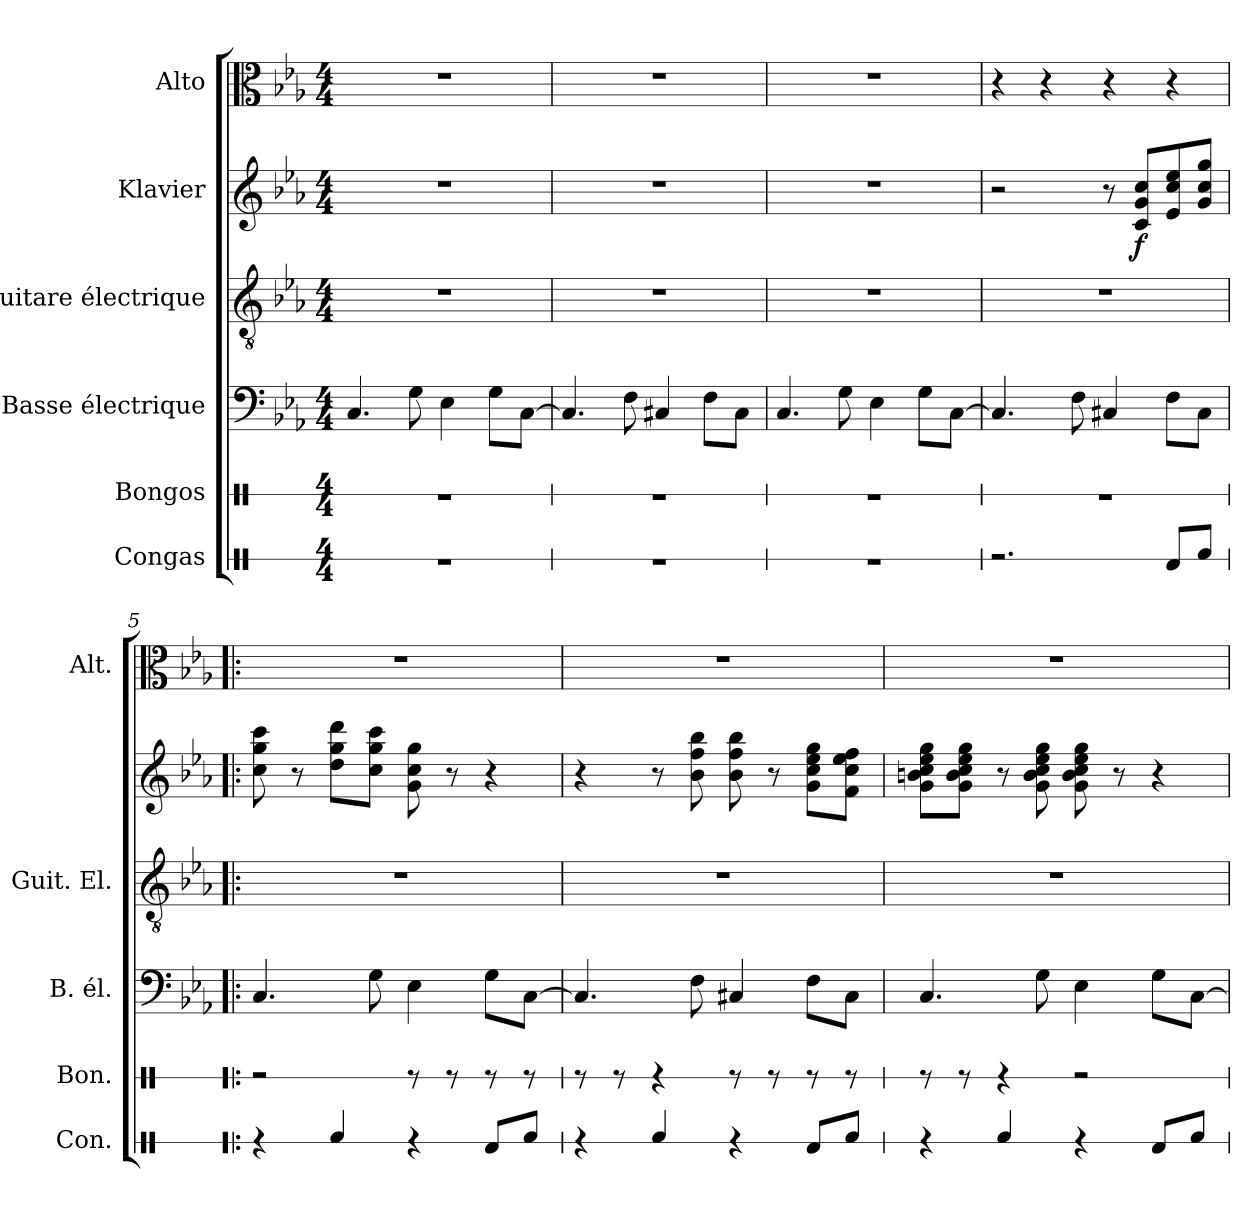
**kern	**kern	**kern	**kern	**kern	**dynam	**kern
*part6	*part5	*part4	*part3	*part2	*part2	*part1
*staff6	*staff5	*staff4	*staff3	*staff2	*staff2	*staff1
*I"Congas	*I"Bongos	*I"Basse électrique	*I"Guitare électrique	*I"Klavier	*	*I"Alto
*I'Con.	*I'Bon.	*I'B. él.	*I'Guit. El.	*	*	*I'Alt.
*stria1	*stria1	*	*	*	*	*
*clefX	*clefX	*clefF4	*clefGv2	*clefG2	*	*clefC3
*	*	*ITrd7c12	*	*	*	*
*k[]	*k[]	*k[b-e-a-]	*k[b-e-a-]	*k[b-e-a-]	*	*k[b-e-a-]
*M4/4	*M4/4	*M4/4	*M4/4	*M4/4	*	*M4/4
*MM124	*MM124	*MM124	*MM124	*MM124	*	*MM124
=1	=1	=1	=1	=1	=1	=1
1r	1r	4.CC/	1r	1r	.	1r
.	.	8GG\	.	.	.	.
.	.	4EE-\	.	.	.	.
.	.	8GG\L	.	.	.	.
.	.	[8CC\J	.	.	.	.
=2	=2	=2	=2	=2	=2	=2
1r	1r	4.CC/]	1r	1r	.	1r
.	.	8FF\	.	.	.	.
.	.	4CC#X/	.	.	.	.
.	.	8FF\L	.	.	.	.
.	.	8CC#\J	.	.	.	.
=3	=3	=3	=3	=3	=3	=3
1r	1r	4.CC/	1r	1r	.	1r
.	.	8GG\	.	.	.	.
.	.	4EE-\	.	.	.	.
.	.	8GG\L	.	.	.	.
.	.	[8CC\J	.	.	.	.
=4	=4	=4	=4	=4	=4	=4
2.r	1r	4.CC/]	1r	2r	.	4r
.	.	.	.	.	.	4r
.	.	8FF\	.	.	.	.
.	.	4CC#X/	.	8r	.	4r
!	!	!	!	!	!LO:DY:b	!
.	.	.	.	8c/ 8g/ 8cc/L	f	.
8Rd/L	.	8FF\L	.	8e-/ 8cc/ 8ee-/	.	4r
8Rf/J	.	8CC#\J	.	8g/ 8cc/ 8gg/J	.	.
!!LO:LB:g=z
=5!|:	=5!|:	=5!|:	=5!|:	=5!|:	=5!|:	=5!|:
4r	2r	4.CC/	1r	8cc\ 8gg\ 8ccc\	.	1r
.	.	.	.	8r	.	.
4Rf/	.	.	.	8dd\ 8gg\ 8ddd\L	.	.
.	.	8GG\	.	8cc\ 8gg\ 8ccc\J	.	.
4r	8r	4EE-\	.	8g\ 8cc\ 8gg\	.	.
.	8r	.	.	8r	.	.
8Rd/L	8r	8GG\L	.	4r	.	.
8Rf/J	8r	[8CC\J	.	.	.	.
=6	=6	=6	=6	=6	=6	=6
4r	8r	4.CC/]	1r	4r	.	1r
.	8r	.	.	.	.	.
4Rf/	4r	.	.	8r	.	.
.	.	8FF\	.	8b-\ 8ff\ 8bb-\	.	.
4r	8r	4CC#X/	.	8b-\ 8ff\ 8bb-\	.	.
.	8r	.	.	8r	.	.
8Rd/L	8r	8FF\L	.	8g\ 8cc\ 8ee-\ 8gg\L	.	.
8Rf/J	8r	8CC#\J	.	8f\ 8cc\ 8ee-\ 8ff\J	.	.
=7	=7	=7	=7	=7	=7	=7
4r	8r	4.CC/	1r	8g\ 8bn\ 8cc\ 8ee-\ 8gg\L	.	1r
.	8r	.	.	8g\ 8b\ 8cc\ 8ee-\ 8gg\J	.	.
4Rf/	4r	.	.	8r	.	.
.	.	8GG\	.	8g\ 8b\ 8cc\ 8ee-\ 8gg\	.	.
4r	2r	4EE-\	.	8g\ 8b\ 8cc\ 8ee-\ 8gg\	.	.
.	.	.	.	8r	.	.
8Rd/L	.	8GG\L	.	4r	.	.
8Rf/J	.	[8CC\J	.	.	.	.
=	=	=	=	=	=	=
*-	*-	*-	*-	*-	*-	*-
